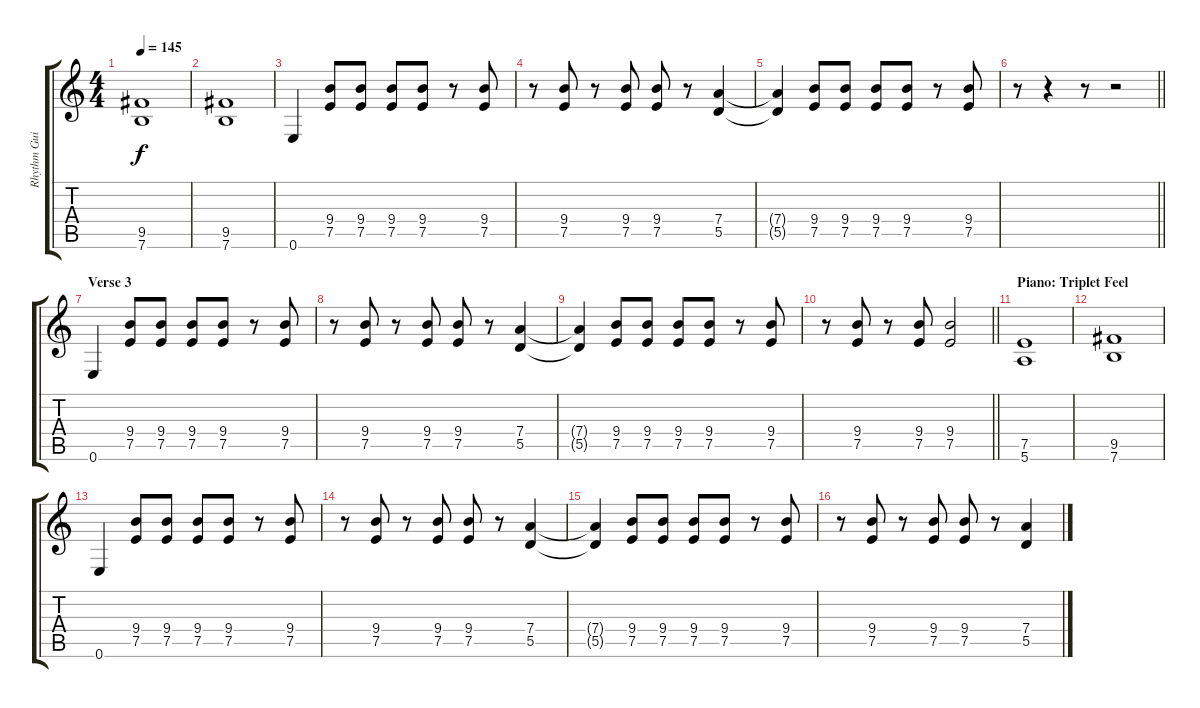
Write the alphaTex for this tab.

\track ("Rhythm Guitar" "Rhythm Gui") {instrument overdrivenguitar}
\staff {score tabs}
\tuning (E4 B3 G3 D3 A2 E2) {hide}
\ts (4 4)
\tempo 145
\clef g2
\ks c
(9.5{t} 7.6{t}).1{dy f} |
(9.5 7.6).1 |
0.6.4 (9.4 7.5).8 (9.4 7.5).8 (9.4 7.5).8 (9.4 7.5).8 r.8 (9.4 7.5).8 |
r.8 (9.4 7.5).8 r.8 (9.4 7.5).8 (9.4 7.5).8 r.8 (7.4 5.5).4 |
(7.4{t} 5.5{t}).4 (9.4 7.5).8 (9.4 7.5).8 (9.4 7.5).8 (9.4 7.5).8 r.8 (9.4 7.5).8 |
\barLineRight lightlight
r.8 r.4 r.8 r.2 |
\section ("" "Verse 3")
0.6.4 (9.4 7.5).8 (9.4 7.5).8 (9.4 7.5).8 (9.4 7.5).8 r.8 (9.4 7.5).8 |
r.8 (9.4 7.5).8 r.8 (9.4 7.5).8 (9.4 7.5).8 r.8 (7.4 5.5).4 |
(7.4{t} 5.5{t}).4 (9.4 7.5).8 (9.4 7.5).8 (9.4 7.5).8 (9.4 7.5).8 r.8 (9.4 7.5).8 |
\barLineRight lightlight
r.8 (9.4 7.5).8 r.8 (9.4 7.5).8 (9.4 7.5).2 |
\section ("" "Piano: Triplet Feel")
(7.5 5.6).1 |
(9.5 7.6).1 |
0.6.4 (9.4 7.5).8 (9.4 7.5).8 (9.4 7.5).8 (9.4 7.5).8 r.8 (9.4 7.5).8 |
r.8 (9.4 7.5).8 r.8 (9.4 7.5).8 (9.4 7.5).8 r.8 (7.4 5.5).4 |
(7.4{t} 5.5{t}).4 (9.4 7.5).8 (9.4 7.5).8 (9.4 7.5).8 (9.4 7.5).8 r.8 (9.4 7.5).8 |
r.8 (9.4 7.5).8 r.8 (9.4 7.5).8 (9.4 7.5).8 r.8 (7.4 5.5).4
